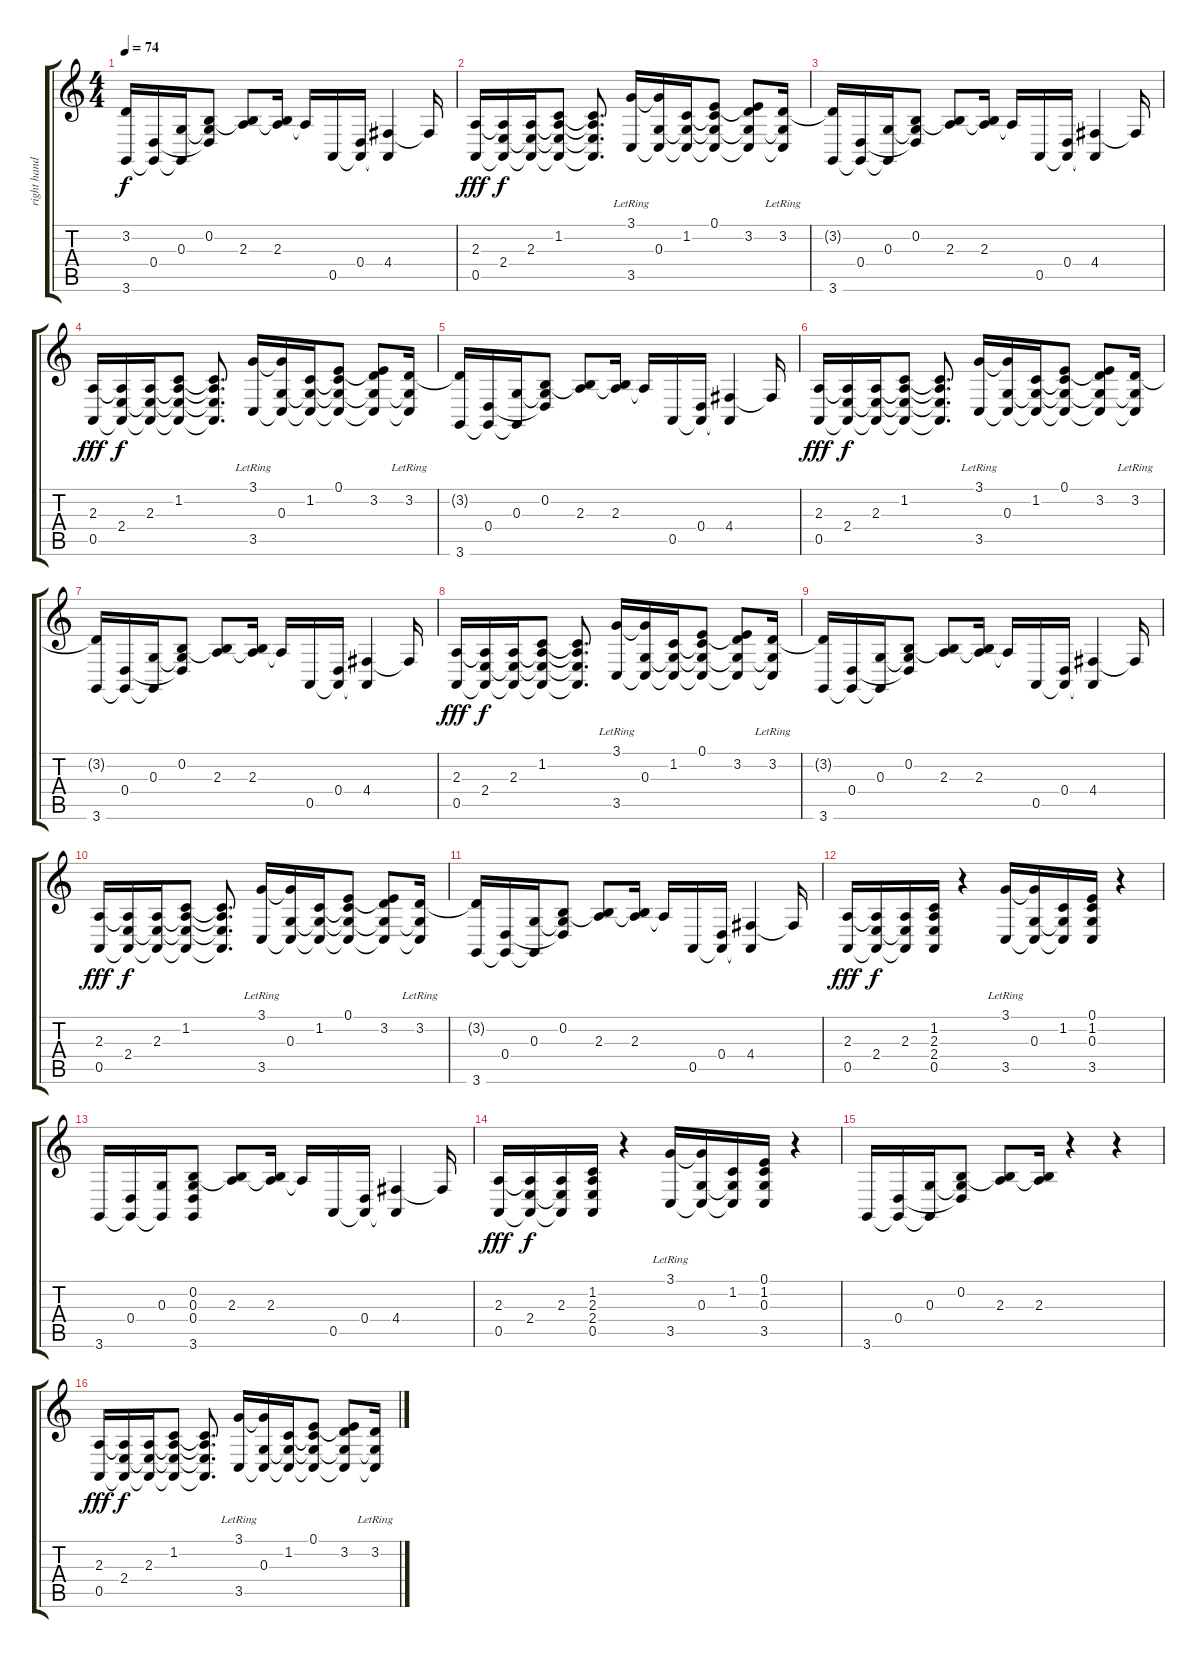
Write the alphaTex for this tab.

\track ("right hand" "right hand") {instrument acousticgrandpiano}
\staff {score tabs}
\tuning (E4 B3 G3 D3 A2 E2) {hide}
\ts (4 4)
\tempo 74
\clef g2
\ks c
(3.2{t} 3.6).16{dy f} (0.4 3.6{t}).16 (0.3 3.6{t}).16 (0.2 0.3{t} 0.4{t}).8 (0.2{t} 2.3).8 (0.2{t} 2.3).16 2.3{t}.16 0.5.16 (0.4 0.5{t}).16 (4.4 0.5{t}).4 4.4{t}.16 |
(2.3 0.5).16{dy fff} (2.3{t} 2.4 0.5{t}).16{dy f} (2.3 2.4{t} 0.5{t}).16 (1.2 2.3{t} 2.4{t} 0.5{t}).8 (1.2{t} 2.3{t} 2.4{t} 0.5{t}).8{d} (3.1 3.5{lr}).16 (3.1{t} 0.3 3.5{t}).16 (1.2 0.3{t} 3.5{t}).16 (0.1 1.2{t} 0.3{t} 3.5{t}).8 (0.1{t} 3.2 0.3{t} 3.5{t}).8 (3.2{lr} 0.3{t} 3.5{t}).16 |
(3.2{t} 3.6).16 (0.4 3.6{t}).16 (0.3 3.6{t}).16 (0.2 0.3{t} 0.4{t}).8 (0.2{t} 2.3).8 (0.2{t} 2.3).16 2.3{t}.16 0.5.16 (0.4 0.5{t}).16 (4.4 0.5{t}).4 4.4{t}.16 |
(2.3 0.5).16{dy fff} (2.3{t} 2.4 0.5{t}).16{dy f} (2.3 2.4{t} 0.5{t}).16 (1.2 2.3{t} 2.4{t} 0.5{t}).8 (1.2{t} 2.3{t} 2.4{t} 0.5{t}).8{d} (3.1 3.5{lr}).16 (3.1{t} 0.3 3.5{t}).16 (1.2 0.3{t} 3.5{t}).16 (0.1 1.2{t} 0.3{t} 3.5{t}).8 (0.1{t} 3.2 0.3{t} 3.5{t}).8 (3.2{lr} 0.3{t} 3.5{t}).16 |
(3.2{t} 3.6).16 (0.4 3.6{t}).16 (0.3 3.6{t}).16 (0.2 0.3{t} 0.4{t}).8 (0.2{t} 2.3).8 (0.2{t} 2.3).16 2.3{t}.16 0.5.16 (0.4 0.5{t}).16 (4.4 0.5{t}).4 4.4{t}.16 |
(2.3 0.5).16{dy fff} (2.3{t} 2.4 0.5{t}).16{dy f} (2.3 2.4{t} 0.5{t}).16 (1.2 2.3{t} 2.4{t} 0.5{t}).8 (1.2{t} 2.3{t} 2.4{t} 0.5{t}).8{d} (3.1 3.5{lr}).16 (3.1{t} 0.3 3.5{t}).16 (1.2 0.3{t} 3.5{t}).16 (0.1 1.2{t} 0.3{t} 3.5{t}).8 (0.1{t} 3.2 0.3{t} 3.5{t}).8 (3.2{lr} 0.3{t} 3.5{t}).16 |
(3.2{t} 3.6).16 (0.4 3.6{t}).16 (0.3 3.6{t}).16 (0.2 0.3{t} 0.4{t}).8 (0.2{t} 2.3).8 (0.2{t} 2.3).16 2.3{t}.16 0.5.16 (0.4 0.5{t}).16 (4.4 0.5{t}).4 4.4{t}.16 |
(2.3 0.5).16{dy fff} (2.3{t} 2.4 0.5{t}).16{dy f} (2.3 2.4{t} 0.5{t}).16 (1.2 2.3{t} 2.4{t} 0.5{t}).8 (1.2{t} 2.3{t} 2.4{t} 0.5{t}).8{d} (3.1 3.5{lr}).16 (3.1{t} 0.3 3.5{t}).16 (1.2 0.3{t} 3.5{t}).16 (0.1 1.2{t} 0.3{t} 3.5{t}).8 (0.1{t} 3.2 0.3{t} 3.5{t}).8 (3.2{lr} 0.3{t} 3.5{t}).16 |
(3.2{t} 3.6).16 (0.4 3.6{t}).16 (0.3 3.6{t}).16 (0.2 0.3{t} 0.4{t}).8 (0.2{t} 2.3).8 (0.2{t} 2.3).16 2.3{t}.16 0.5.16 (0.4 0.5{t}).16 (4.4 0.5{t}).4 4.4{t}.16 |
(2.3 0.5).16{dy fff} (2.3{t} 2.4 0.5{t}).16{dy f} (2.3 2.4{t} 0.5{t}).16 (1.2 2.3{t} 2.4{t} 0.5{t}).8 (1.2{t} 2.3{t} 2.4{t} 0.5{t}).8{d} (3.1 3.5{lr}).16 (3.1{t} 0.3 3.5{t}).16 (1.2 0.3{t} 3.5{t}).16 (0.1 1.2{t} 0.3{t} 3.5{t}).8 (0.1{t} 3.2 0.3{t} 3.5{t}).8 (3.2{lr} 0.3{t} 3.5{t}).16 |
(3.2{t} 3.6).16 (0.4 3.6{t}).16 (0.3 3.6{t}).16 (0.2 0.3{t} 0.4{t}).8 (0.2{t} 2.3).8 (0.2{t} 2.3).16 2.3{t}.16 0.5.16 (0.4 0.5{t}).16 (4.4 0.5{t}).4 4.4{t}.16 |
(2.3 0.5).16{dy fff} (2.3{t} 2.4 0.5{t}).16{dy f} (2.3 2.4{t} 0.5{t}).16 (1.2 2.3 2.4 0.5).16 r.4 (3.1 3.5{lr}).16 (3.1{t} 0.3 3.5{t}).16 (1.2 0.3{t} 3.5{t}).16 (0.1 1.2 0.3 3.5).16 r.4 |
3.6.16 (0.4 3.6{t}).16 (0.3 3.6{t}).16 (0.2 0.3 0.4 3.6).8 (0.2{t} 2.3).8 (0.2{t} 2.3).16 2.3{t}.16 0.5.16 (0.4 0.5{t}).16 (4.4 0.5{t}).4 4.4{t}.16 |
(2.3 0.5).16{dy fff} (2.3{t} 2.4 0.5{t}).16{dy f} (2.3 2.4{t} 0.5{t}).16 (1.2 2.3 2.4 0.5).16 r.4 (3.1 3.5{lr}).16 (3.1{t} 0.3 3.5{t}).16 (1.2 0.3{t} 3.5{t}).16 (0.1 1.2 0.3 3.5).16 r.4 |
3.6.16 (0.4 3.6{t}).16 (0.3 3.6{t}).16 (0.2 0.3{t} 0.4{t}).8 (0.2{t} 2.3).8 (0.2{t} 2.3).16 r.4 r.4 |
(2.3 0.5).16{dy fff} (2.3{t} 2.4 0.5{t}).16{dy f} (2.3 2.4{t} 0.5{t}).16 (1.2 2.3{t} 2.4{t} 0.5{t}).8 (1.2{t} 2.3{t} 2.4{t} 0.5{t}).8{d} (3.1 3.5{lr}).16 (3.1{t} 0.3 3.5{t}).16 (1.2 0.3{t} 3.5{t}).16 (0.1 1.2{t} 0.3{t} 3.5{t}).8 (0.1{t} 3.2 0.3{t} 3.5{t}).8 (3.2{lr} 0.3{t} 3.5{t}).16
